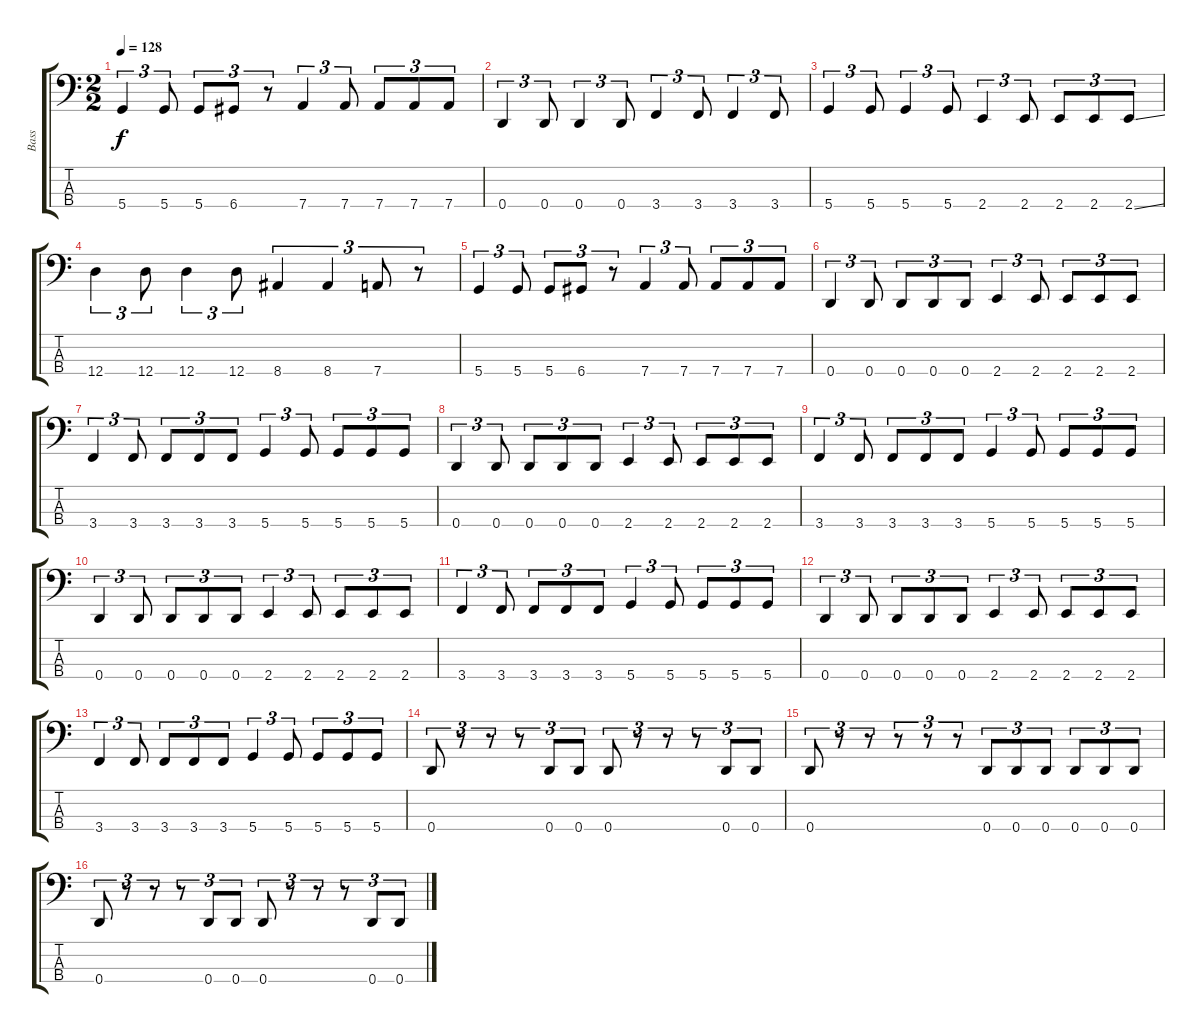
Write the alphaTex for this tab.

\track ("Bass" "Bass") {instrument electricbasspick}
\staff {score tabs}
\tuning (G2 D2 A1 D1) {hide}
\ts (2 2)
\tempo 128
\clef f4
\ks c
5.4.4{tu (3 2) dy f} 5.4.8{tu (3 2)} 5.4.8{tu (3 2)} 6.4.8{tu (3 2)} r.8{tu (3 2)} 7.4.4{tu (3 2)} 7.4.8{tu (3 2)} 7.4.8{tu (3 2)} 7.4.8{tu (3 2)} 7.4.8{tu (3 2)} |
0.4.4{tu (3 2)} 0.4.8{tu (3 2)} 0.4.4{tu (3 2)} 0.4.8{tu (3 2)} 3.4.4{tu (3 2)} 3.4.8{tu (3 2)} 3.4.4{tu (3 2)} 3.4.8{tu (3 2)} |
5.4.4{tu (3 2)} 5.4.8{tu (3 2)} 5.4.4{tu (3 2)} 5.4.8{tu (3 2)} 2.4.4{tu (3 2)} 2.4.8{tu (3 2)} 2.4.8{tu (3 2)} 2.4.8{tu (3 2)} 2.4{ss}.8{tu (3 2)} |
12.4.4{tu (3 2)} 12.4.8{tu (3 2)} 12.4.4{tu (3 2)} 12.4.8{tu (3 2)} 8.4.4{tu (3 2)} 8.4.4{tu (3 2)} 7.4.8{tu (3 2)} r.8{tu (3 2)} |
5.4.4{tu (3 2)} 5.4.8{tu (3 2)} 5.4.8{tu (3 2)} 6.4.8{tu (3 2)} r.8{tu (3 2)} 7.4.4{tu (3 2)} 7.4.8{tu (3 2)} 7.4.8{tu (3 2)} 7.4.8{tu (3 2)} 7.4.8{tu (3 2)} |
0.4.4{tu (3 2)} 0.4.8{tu (3 2)} 0.4.8{tu (3 2)} 0.4.8{tu (3 2)} 0.4.8{tu (3 2)} 2.4.4{tu (3 2)} 2.4.8{tu (3 2)} 2.4.8{tu (3 2)} 2.4.8{tu (3 2)} 2.4.8{tu (3 2)} |
3.4.4{tu (3 2)} 3.4.8{tu (3 2)} 3.4.8{tu (3 2)} 3.4.8{tu (3 2)} 3.4.8{tu (3 2)} 5.4.4{tu (3 2)} 5.4.8{tu (3 2)} 5.4.8{tu (3 2)} 5.4.8{tu (3 2)} 5.4.8{tu (3 2)} |
0.4.4{tu (3 2)} 0.4.8{tu (3 2)} 0.4.8{tu (3 2)} 0.4.8{tu (3 2)} 0.4.8{tu (3 2)} 2.4.4{tu (3 2)} 2.4.8{tu (3 2)} 2.4.8{tu (3 2)} 2.4.8{tu (3 2)} 2.4.8{tu (3 2)} |
3.4.4{tu (3 2)} 3.4.8{tu (3 2)} 3.4.8{tu (3 2)} 3.4.8{tu (3 2)} 3.4.8{tu (3 2)} 5.4.4{tu (3 2)} 5.4.8{tu (3 2)} 5.4.8{tu (3 2)} 5.4.8{tu (3 2)} 5.4.8{tu (3 2)} |
0.4.4{tu (3 2)} 0.4.8{tu (3 2)} 0.4.8{tu (3 2)} 0.4.8{tu (3 2)} 0.4.8{tu (3 2)} 2.4.4{tu (3 2)} 2.4.8{tu (3 2)} 2.4.8{tu (3 2)} 2.4.8{tu (3 2)} 2.4.8{tu (3 2)} |
3.4.4{tu (3 2)} 3.4.8{tu (3 2)} 3.4.8{tu (3 2)} 3.4.8{tu (3 2)} 3.4.8{tu (3 2)} 5.4.4{tu (3 2)} 5.4.8{tu (3 2)} 5.4.8{tu (3 2)} 5.4.8{tu (3 2)} 5.4.8{tu (3 2)} |
0.4.4{tu (3 2)} 0.4.8{tu (3 2)} 0.4.8{tu (3 2)} 0.4.8{tu (3 2)} 0.4.8{tu (3 2)} 2.4.4{tu (3 2)} 2.4.8{tu (3 2)} 2.4.8{tu (3 2)} 2.4.8{tu (3 2)} 2.4.8{tu (3 2)} |
3.4.4{tu (3 2)} 3.4.8{tu (3 2)} 3.4.8{tu (3 2)} 3.4.8{tu (3 2)} 3.4.8{tu (3 2)} 5.4.4{tu (3 2)} 5.4.8{tu (3 2)} 5.4.8{tu (3 2)} 5.4.8{tu (3 2)} 5.4.8{tu (3 2)} |
0.4.8{tu (3 2)} r.8{tu (3 2)} r.8{tu (3 2)} r.8{tu (3 2)} 0.4.8{tu (3 2)} 0.4.8{tu (3 2)} 0.4.8{tu (3 2)} r.8{tu (3 2)} r.8{tu (3 2)} r.8{tu (3 2)} 0.4.8{tu (3 2)} 0.4.8{tu (3 2)} |
0.4.8{tu (3 2)} r.8{tu (3 2)} r.8{tu (3 2)} r.8{tu (3 2)} r.8{tu (3 2)} r.8{tu (3 2)} 0.4.8{tu (3 2)} 0.4.8{tu (3 2)} 0.4.8{tu (3 2)} 0.4.8{tu (3 2)} 0.4.8{tu (3 2)} 0.4.8{tu (3 2)} |
0.4.8{tu (3 2)} r.8{tu (3 2)} r.8{tu (3 2)} r.8{tu (3 2)} 0.4.8{tu (3 2)} 0.4.8{tu (3 2)} 0.4.8{tu (3 2)} r.8{tu (3 2)} r.8{tu (3 2)} r.8{tu (3 2)} 0.4.8{tu (3 2)} 0.4.8{tu (3 2)}
